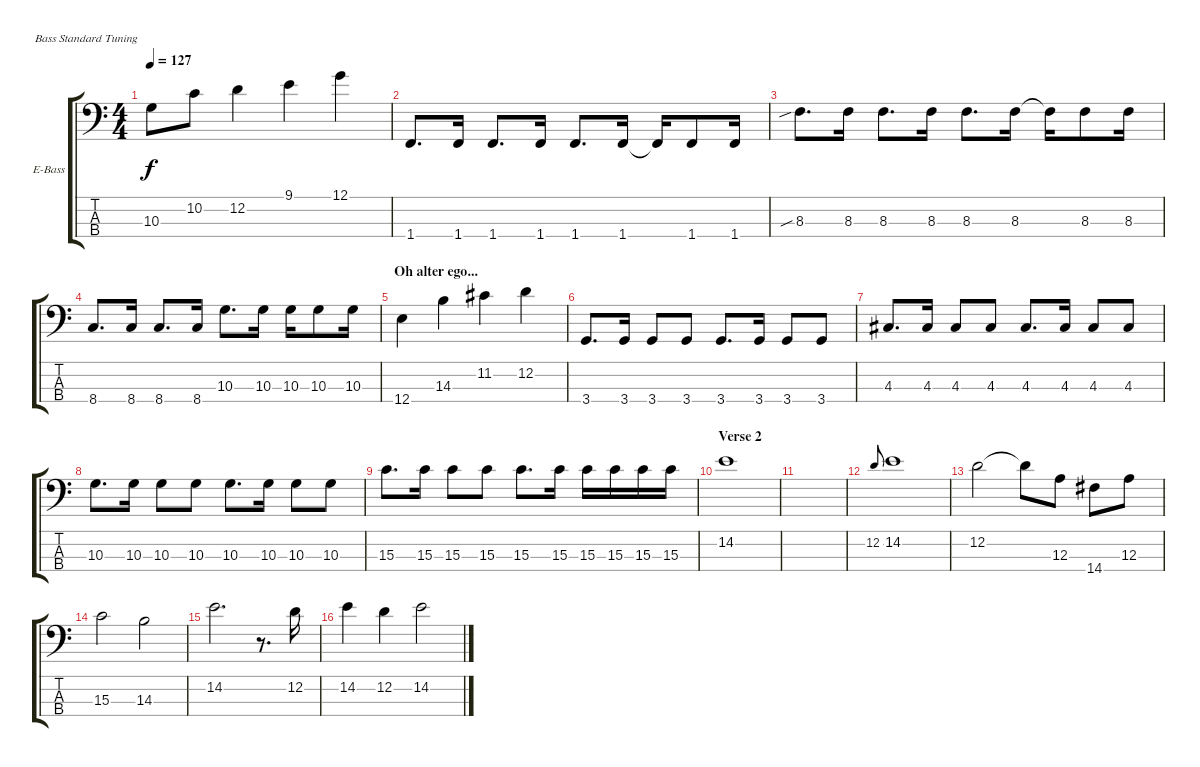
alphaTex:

\bracketExtendMode groupsimilarinstruments
\firstSystemTrackNameOrientation horizontal
\otherSystemsTrackNameOrientation horizontal
\track ("Bass Guitar" "E-Bass") {instrument electricbassfinger}
\staff {score tabs}
\tuning (G2 D2 A1 E1)
\ts (4 4)
\tempo 127
\clef f4
\ks c
10.3.8{dy f} 10.2.8 12.2.4 9.1.4 12.1.4 |
1.4.8{d} 1.4.16 1.4.8{d} 1.4.16 1.4.8{d} 1.4.16 1.4{t}.16 1.4.8 1.4.16 |
8.3{sib}.8{d} 8.3.16 8.3.8{d} 8.3.16 8.3.8{d} 8.3.16 8.3{t}.16 8.3.8 8.3.16 |
8.4.8{d} 8.4.16 8.4.8{d} 8.4.16 10.3.8{d} 10.3.16 10.3.16 10.3.8 10.3.16 |
\section ("" "Oh alter ego...")
12.4.4 14.3.4 11.2.4 12.2.4 |
3.4.8{d} 3.4.16 3.4.8 3.4.8 3.4.8{d} 3.4.16 3.4.8 3.4.8 |
4.3.8{d} 4.3.16 4.3.8 4.3.8 4.3.8{d} 4.3.16 4.3.8 4.3.8 |
10.3.8{d} 10.3.16 10.3.8 10.3.8 10.3.8{d} 10.3.16 10.3.8 10.3.8 |
15.3.8{d} 15.3.16 15.3.8 15.3.8 15.3.8{d} 15.3.16 15.3.16 15.3.16 15.3.16 15.3.16 |
\section ("" "Verse 2")
14.2.1 |
|
12.2.8{gr onbeat} 14.2.1 |
12.2.2 12.2{t}.8 12.3.8 14.4.8 12.3.8 |
15.3.2 14.3.2 |
14.2.2{d} r.8{d} 12.2.16 |
14.2.4 12.2.4 14.2.2
